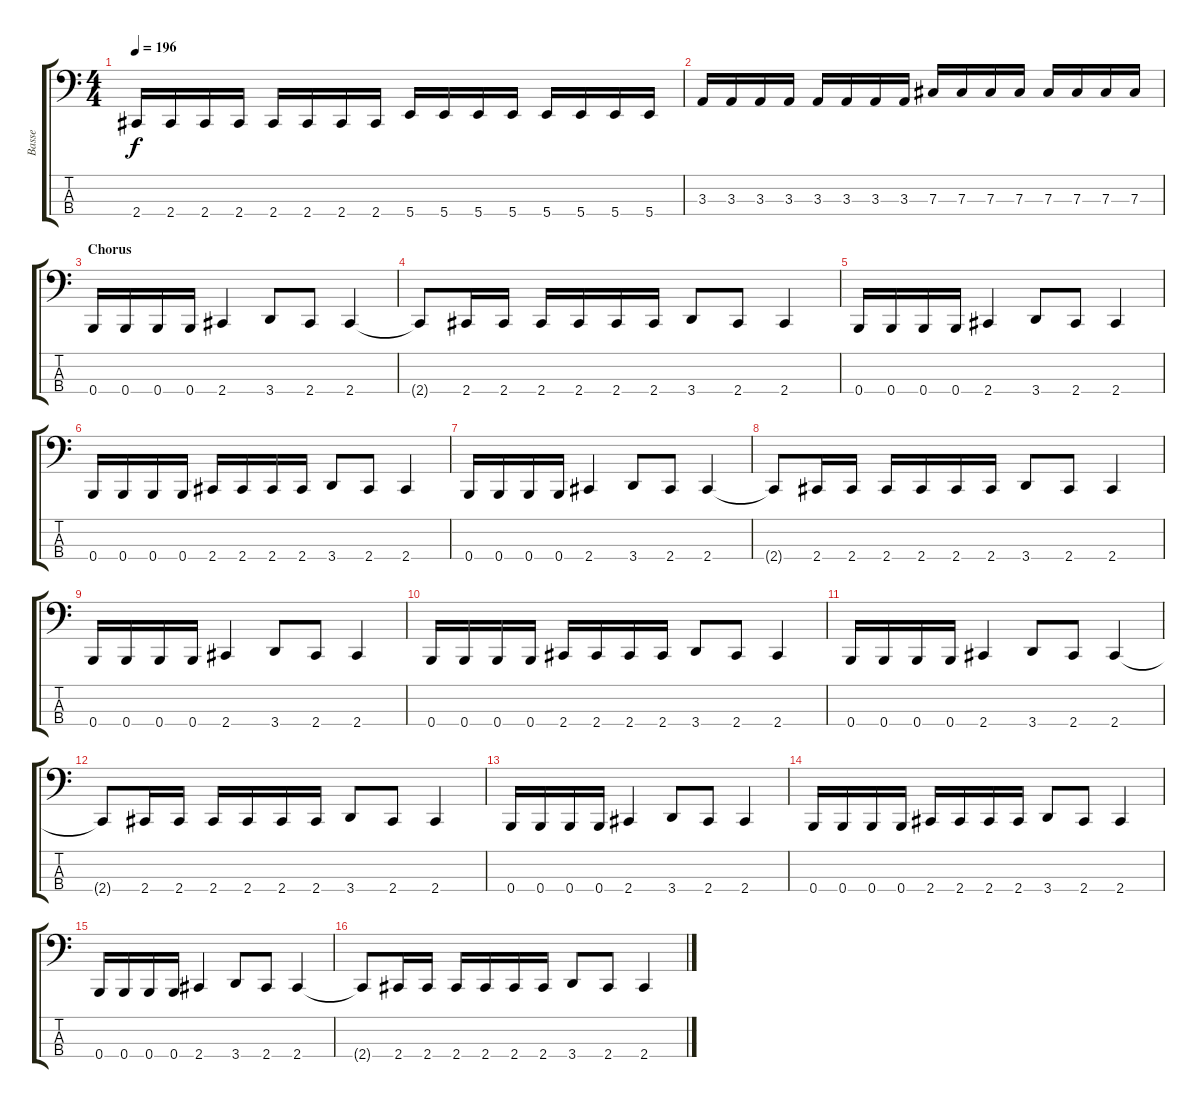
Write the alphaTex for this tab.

\track ("Basse" "Basse") {instrument electricbassfinger}
\staff {score tabs}
\tuning (E2 B1 Gb1 B0) {hide}
\ts (4 4)
\tempo 196
\clef f4
\ks c
2.4.16{dy f} 2.4.16 2.4.16 2.4.16 2.4.16 2.4.16 2.4.16 2.4.16 5.4.16 5.4.16 5.4.16 5.4.16 5.4.16 5.4.16 5.4.16 5.4.16 |
3.3.16 3.3.16 3.3.16 3.3.16 3.3.16 3.3.16 3.3.16 3.3.16 7.3.16 7.3.16 7.3.16 7.3.16 7.3.16 7.3.16 7.3.16 7.3.16 |
\section ("" "Chorus")
0.4.16 0.4.16 0.4.16 0.4.16 2.4.4 3.4.8 2.4.8 2.4.4 |
2.4{t}.8 2.4.16 2.4.16 2.4.16 2.4.16 2.4.16 2.4.16 3.4.8 2.4.8 2.4.4 |
0.4.16 0.4.16 0.4.16 0.4.16 2.4.4 3.4.8 2.4.8 2.4.4 |
0.4.16 0.4.16 0.4.16 0.4.16 2.4.16 2.4.16 2.4.16 2.4.16 3.4.8 2.4.8 2.4.4 |
0.4.16 0.4.16 0.4.16 0.4.16 2.4.4 3.4.8 2.4.8 2.4.4 |
2.4{t}.8 2.4.16 2.4.16 2.4.16 2.4.16 2.4.16 2.4.16 3.4.8 2.4.8 2.4.4 |
0.4.16 0.4.16 0.4.16 0.4.16 2.4.4 3.4.8 2.4.8 2.4.4 |
0.4.16 0.4.16 0.4.16 0.4.16 2.4.16 2.4.16 2.4.16 2.4.16 3.4.8 2.4.8 2.4.4 |
0.4.16 0.4.16 0.4.16 0.4.16 2.4.4 3.4.8 2.4.8 2.4.4 |
2.4{t}.8 2.4.16 2.4.16 2.4.16 2.4.16 2.4.16 2.4.16 3.4.8 2.4.8 2.4.4 |
0.4.16 0.4.16 0.4.16 0.4.16 2.4.4 3.4.8 2.4.8 2.4.4 |
0.4.16 0.4.16 0.4.16 0.4.16 2.4.16 2.4.16 2.4.16 2.4.16 3.4.8 2.4.8 2.4.4 |
0.4.16 0.4.16 0.4.16 0.4.16 2.4.4 3.4.8 2.4.8 2.4.4 |
2.4{t}.8 2.4.16 2.4.16 2.4.16 2.4.16 2.4.16 2.4.16 3.4.8 2.4.8 2.4.4
